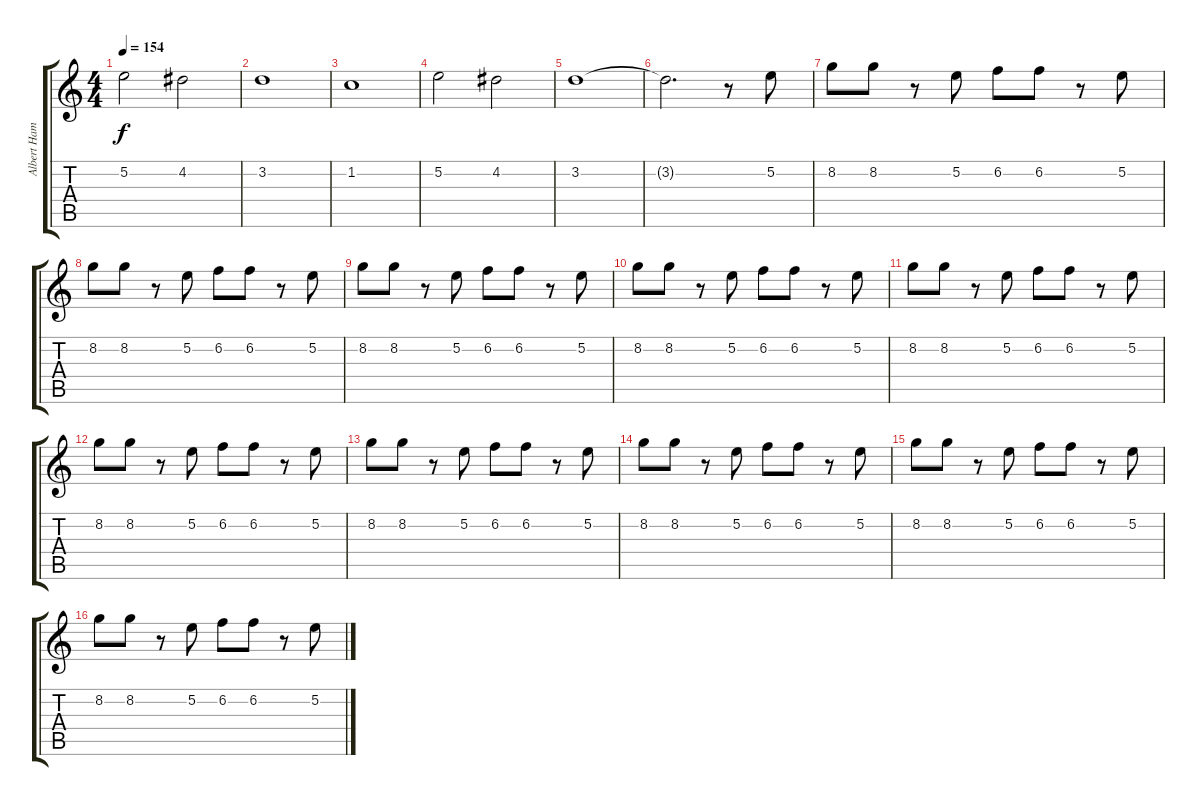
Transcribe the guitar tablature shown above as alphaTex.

\track ("Albert Hammond Jr." "Albert Ham") {instrument overdrivenguitar}
\staff {score tabs}
\tuning (E4 B3 G3 D3 A2 E2) {hide}
\ts (4 4)
\tempo 154
\clef g2
\ks c
5.2.2{dy f} 4.2.2 |
3.2.1 |
1.2.1 |
5.2.2 4.2.2 |
3.2.1 |
3.2{t}.2{d} r.8 5.2.8 |
8.2.8 8.2.8 r.8 5.2.8 6.2.8 6.2.8 r.8 5.2.8 |
8.2.8 8.2.8 r.8 5.2.8 6.2.8 6.2.8 r.8 5.2.8 |
8.2.8 8.2.8 r.8 5.2.8 6.2.8 6.2.8 r.8 5.2.8 |
8.2.8 8.2.8 r.8 5.2.8 6.2.8 6.2.8 r.8 5.2.8 |
8.2.8 8.2.8 r.8 5.2.8 6.2.8 6.2.8 r.8 5.2.8 |
8.2.8 8.2.8 r.8 5.2.8 6.2.8 6.2.8 r.8 5.2.8 |
8.2.8 8.2.8 r.8 5.2.8 6.2.8 6.2.8 r.8 5.2.8 |
8.2.8 8.2.8 r.8 5.2.8 6.2.8 6.2.8 r.8 5.2.8 |
8.2.8 8.2.8 r.8 5.2.8 6.2.8 6.2.8 r.8 5.2.8 |
8.2.8 8.2.8 r.8 5.2.8 6.2.8 6.2.8 r.8 5.2.8
